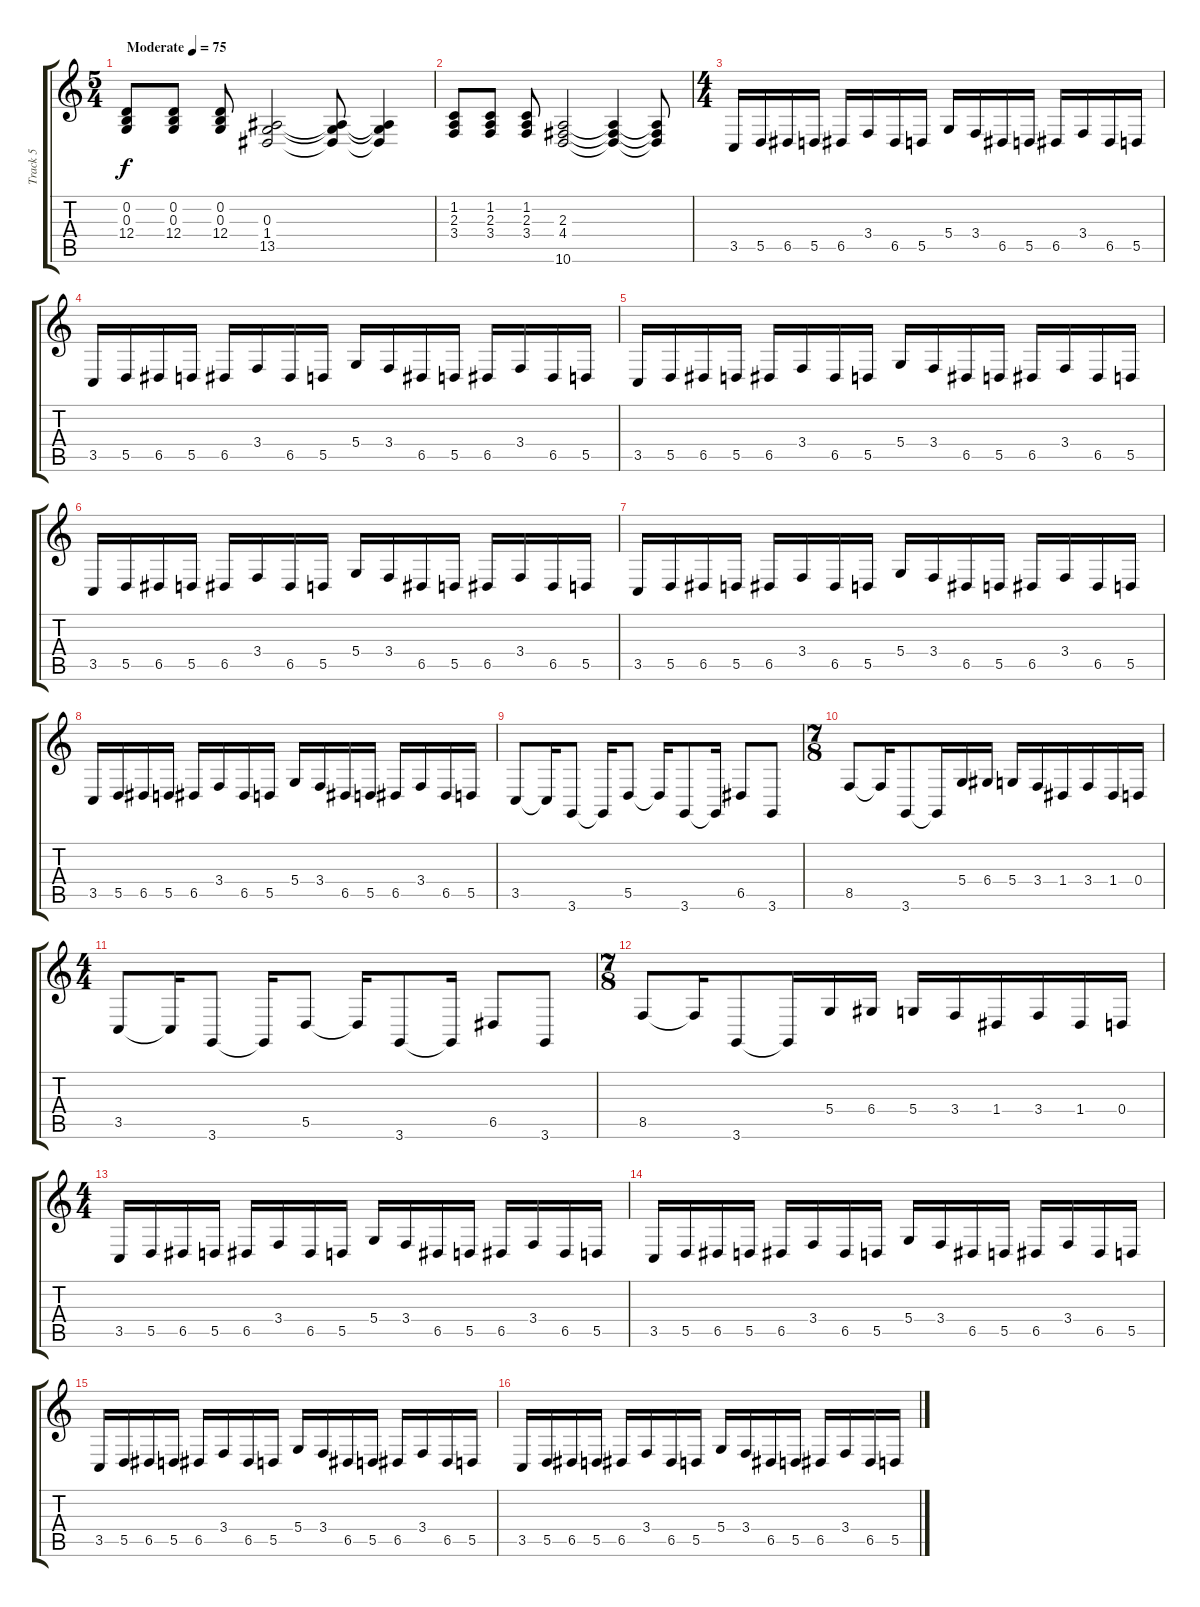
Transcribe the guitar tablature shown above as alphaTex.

\track ("Track 5" "Track 5") {instrument acousticgrandpiano}
\staff {score tabs}
\tuning (E4 B3 G3 D3 A2 E2) {hide}
\ts (5 4)
\tempo (75 "Moderate")
\clef g2
\ks c
(0.2 0.3 12.4).8{dy f instrument acousticgrandpiano} (0.2 0.3 12.4).8 (0.2 0.3 12.4).8 (0.3 1.4 13.5).2 (0.3{t} 1.4{t} 13.5{t}).8 (0.3{t} 1.4{t} 13.5{t}).4 |
(1.2 2.3 3.4).8 (1.2 2.3 3.4).8 (1.2 2.3 3.4).8 (2.3 4.4 10.6).2 (2.3{t} 4.4{t} 10.6{t}).4 (2.3{t} 4.4{t} 10.6{t}).8 |
\ts (4 4)
3.5.16 5.5.16 6.5.16 5.5.16 6.5.16 3.4.16 6.5.16 5.5.16 5.4.16 3.4.16 6.5.16 5.5.16 6.5.16 3.4.16 6.5.16 5.5.16 |
3.5.16 5.5.16 6.5.16 5.5.16 6.5.16 3.4.16 6.5.16 5.5.16 5.4.16 3.4.16 6.5.16 5.5.16 6.5.16 3.4.16 6.5.16 5.5.16 |
3.5.16 5.5.16 6.5.16 5.5.16 6.5.16 3.4.16 6.5.16 5.5.16 5.4.16 3.4.16 6.5.16 5.5.16 6.5.16 3.4.16 6.5.16 5.5.16 |
3.5.16 5.5.16 6.5.16 5.5.16 6.5.16 3.4.16 6.5.16 5.5.16 5.4.16 3.4.16 6.5.16 5.5.16 6.5.16 3.4.16 6.5.16 5.5.16 |
3.5.16 5.5.16 6.5.16 5.5.16 6.5.16 3.4.16 6.5.16 5.5.16 5.4.16 3.4.16 6.5.16 5.5.16 6.5.16 3.4.16 6.5.16 5.5.16 |
3.5.16 5.5.16 6.5.16 5.5.16 6.5.16 3.4.16 6.5.16 5.5.16 5.4.16 3.4.16 6.5.16 5.5.16 6.5.16 3.4.16 6.5.16 5.5.16 |
3.5.8 3.5{t}.16 3.6.8 3.6{t}.16 5.5.8 5.5{t}.16 3.6.8 3.6{t}.16 6.5.8 3.6.8 |
\ts (7 8)
8.5.8 8.5{t}.16 3.6.8 3.6{t}.16 5.4.16 6.4.16 5.4.16 3.4.16 1.4.16 3.4.16 1.4.16 0.4.16 |
\ts (4 4)
3.5.8 3.5{t}.16 3.6.8 3.6{t}.16 5.5.8 5.5{t}.16 3.6.8 3.6{t}.16 6.5.8 3.6.8 |
\ts (7 8)
8.5.8 8.5{t}.16 3.6.8 3.6{t}.16 5.4.16 6.4.16 5.4.16 3.4.16 1.4.16 3.4.16 1.4.16 0.4.16 |
\ts (4 4)
3.5.16 5.5.16 6.5.16 5.5.16 6.5.16 3.4.16 6.5.16 5.5.16 5.4.16 3.4.16 6.5.16 5.5.16 6.5.16 3.4.16 6.5.16 5.5.16 |
3.5.16 5.5.16 6.5.16 5.5.16 6.5.16 3.4.16 6.5.16 5.5.16 5.4.16 3.4.16 6.5.16 5.5.16 6.5.16 3.4.16 6.5.16 5.5.16 |
3.5.16 5.5.16 6.5.16 5.5.16 6.5.16 3.4.16 6.5.16 5.5.16 5.4.16 3.4.16 6.5.16 5.5.16 6.5.16 3.4.16 6.5.16 5.5.16 |
3.5.16 5.5.16 6.5.16 5.5.16 6.5.16 3.4.16 6.5.16 5.5.16 5.4.16 3.4.16 6.5.16 5.5.16 6.5.16 3.4.16 6.5.16 5.5.16
